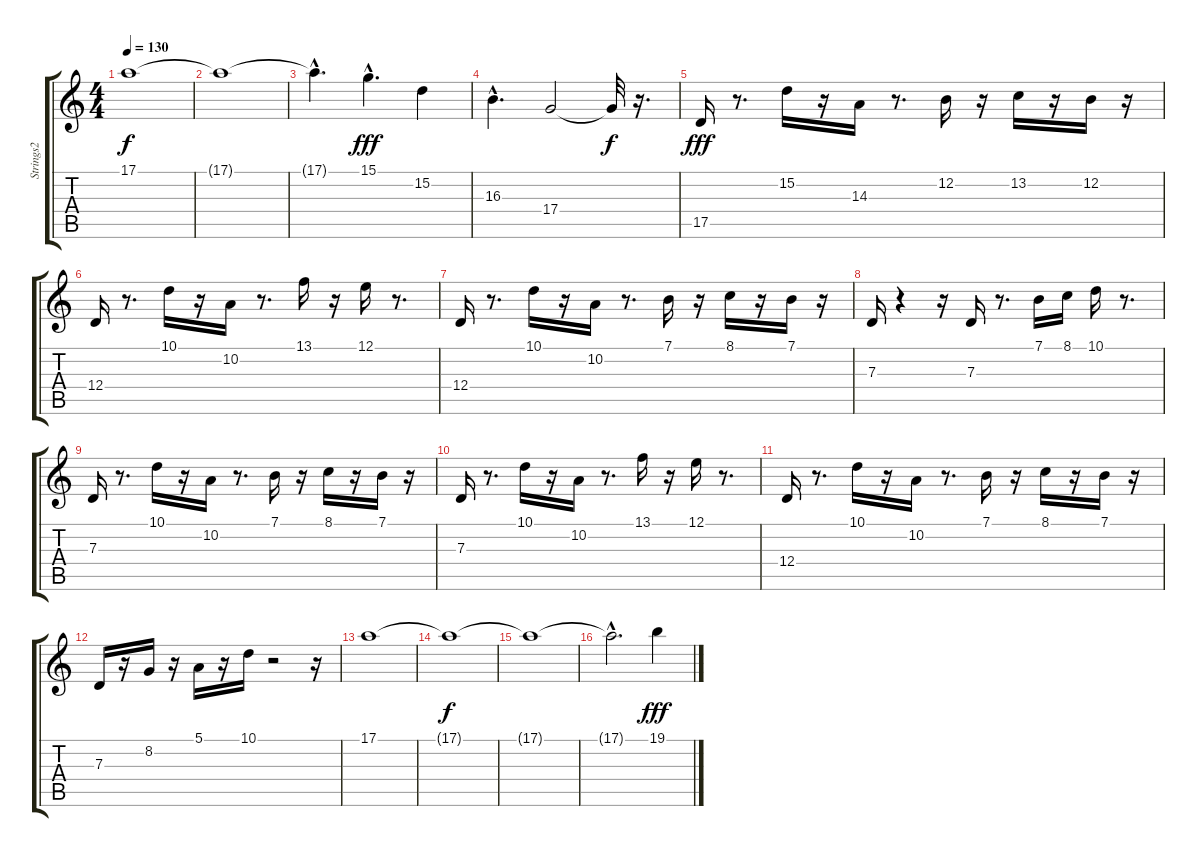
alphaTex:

\track ("Strings2            " "Strings2  ") {instrument synthstrings1}
\staff {score tabs}
\tuning (E4 B3 G3 D3 A2 E2) {hide}
\ts (4 4)
\tempo 130
\clef g2
\ks c
17.1{t}.1{dy f} |
17.1{t}.1 |
17.1{hac t}.4{d} 15.1{hac}.4{d dy fff} 15.2.4 |
16.3{hac}.4{d} 17.4.2 17.4{t}.32{dy f} r.16{d} |
17.5.16{dy fff} r.8{d} 15.2.16 r.16 14.3.16 r.8{d} 12.2.16 r.16 13.2.16 r.16 12.2.16 r.16 |
12.4.16 r.8{d} 10.1.16 r.16 10.2.16 r.8{d} 13.1.16 r.16 12.1.16 r.8{d} |
12.4.16 r.8{d} 10.1.16 r.16 10.2.16 r.8{d} 7.1.16 r.16 8.1.16 r.16 7.1.16 r.16 |
7.3.16 r.4 r.16 7.3.16 r.8{d} 7.1.16 8.1.16 10.1.16 r.8{d} |
7.3.16 r.8{d} 10.1.16 r.16 10.2.16 r.8{d} 7.1.16 r.16 8.1.16 r.16 7.1.16 r.16 |
7.3.16 r.8{d} 10.1.16 r.16 10.2.16 r.8{d} 13.1.16 r.16 12.1.16 r.8{d} |
12.4.16 r.8{d} 10.1.16 r.16 10.2.16 r.8{d} 7.1.16 r.16 8.1.16 r.16 7.1.16 r.16 |
7.3.16 r.16 8.2.16 r.16 5.1.16 r.16 10.1.16 r.2 r.16 |
17.1.1{instrument synthstrings1} |
17.1{t}.1{dy f} |
17.1{t}.1 |
17.1{hac t}.2{d} 19.1.4{dy fff}
